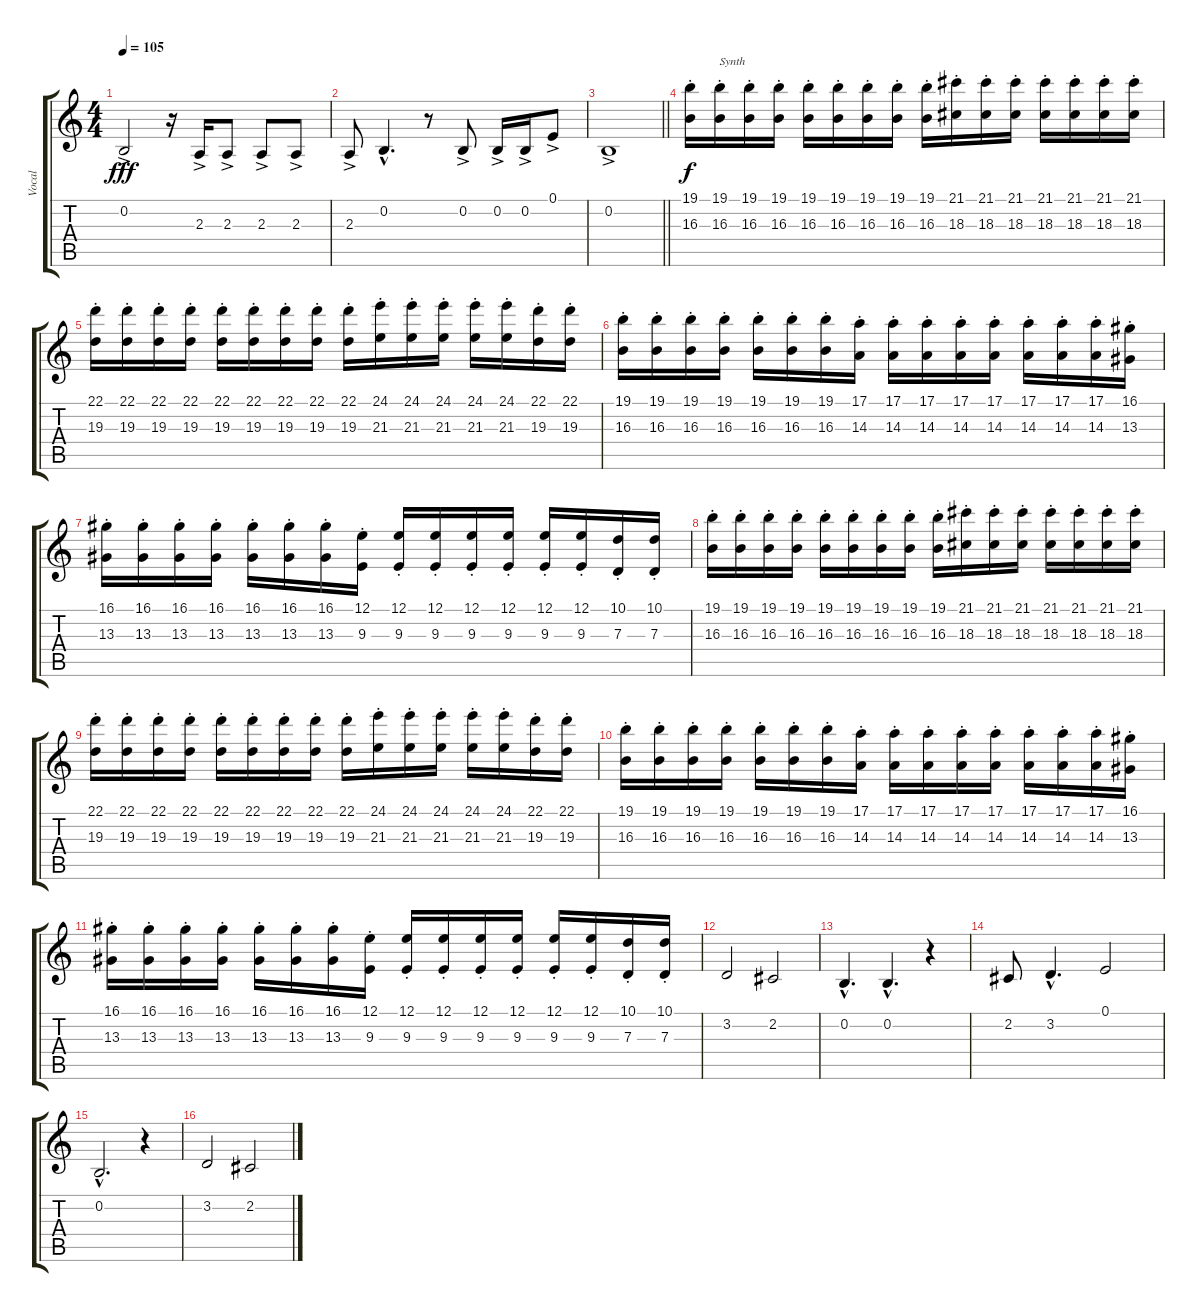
\track ("Vocal" "Vocal") {instrument stringensemble1}
\staff {score tabs}
\tuning (E4 B3 G3 D3 A2 E2) {hide}
\ts (4 4)
\tempo 105
\clef g2
\ks aminor
0.2{ac}.2{dy fff} r.16 2.3{ac}.16 2.3{ac}.8 2.3{ac}.8 2.3{ac}.8 |
2.3{ac}.8 0.2{hac}.4{d} r.8 0.2{ac}.8 0.2{ac}.16 0.2{ac}.16 0.1{ac}.8 |
\barLineRight lightlight
0.2{ac}.1 |
(19.1{st} 16.3{st}).16{dy f volume 10 instrument lead2sawtooth} (19.1{st} 16.3{st}).16{txt "Synth"} (19.1{st} 16.3{st}).16 (19.1{st} 16.3{st}).16 (19.1{st} 16.3{st}).16 (19.1{st} 16.3{st}).16 (19.1{st} 16.3{st}).16 (19.1{st} 16.3{st}).16 (19.1{st} 16.3{st}).16 (21.1{st} 18.3{st}).16 (21.1{st} 18.3{st}).16 (21.1{st} 18.3{st}).16 (21.1{st} 18.3{st}).16 (21.1{st} 18.3{st}).16 (21.1{st} 18.3{st}).16 (21.1{st} 18.3{st}).16 |
(22.1{st} 19.3{st}).16 (22.1{st} 19.3{st}).16 (22.1{st} 19.3{st}).16 (22.1{st} 19.3{st}).16 (22.1{st} 19.3{st}).16 (22.1{st} 19.3{st}).16 (22.1{st} 19.3{st}).16 (22.1{st} 19.3{st}).16 (22.1{st} 19.3{st}).16 (24.1{st} 21.3{st}).16 (24.1{st} 21.3{st}).16 (24.1{st} 21.3{st}).16 (24.1{st} 21.3{st}).16 (24.1{st} 21.3{st}).16 (22.1{st} 19.3{st}).16 (22.1{st} 19.3{st}).16 |
(19.1{st} 16.3{st}).16 (19.1{st} 16.3{st}).16 (19.1{st} 16.3{st}).16 (19.1{st} 16.3{st}).16 (19.1{st} 16.3{st}).16 (19.1{st} 16.3{st}).16 (19.1{st} 16.3{st}).16 (17.1{st} 14.3{st}).16 (17.1{st} 14.3{st}).16 (17.1{st} 14.3{st}).16 (17.1{st} 14.3{st}).16 (17.1{st} 14.3{st}).16 (17.1{st} 14.3{st}).16 (17.1{st} 14.3{st}).16 (17.1{st} 14.3{st}).16 (16.1{st} 13.3{st}).16 |
(16.1{st} 13.3{st}).16 (16.1{st} 13.3{st}).16 (16.1{st} 13.3{st}).16 (16.1{st} 13.3{st}).16 (16.1{st} 13.3{st}).16 (16.1{st} 13.3{st}).16 (16.1{st} 13.3{st}).16 (12.1{st} 9.3{st}).16 (12.1{st} 9.3{st}).16 (12.1{st} 9.3{st}).16 (12.1{st} 9.3{st}).16 (12.1{st} 9.3{st}).16 (12.1{st} 9.3{st}).16 (12.1{st} 9.3{st}).16 (10.1{st} 7.3{st}).16 (10.1{st} 7.3{st}).16 |
(19.1{st} 16.3{st}).16 (19.1{st} 16.3{st}).16 (19.1{st} 16.3{st}).16 (19.1{st} 16.3{st}).16 (19.1{st} 16.3{st}).16 (19.1{st} 16.3{st}).16 (19.1{st} 16.3{st}).16 (19.1{st} 16.3{st}).16 (19.1{st} 16.3{st}).16 (21.1{st} 18.3{st}).16 (21.1{st} 18.3{st}).16 (21.1{st} 18.3{st}).16 (21.1{st} 18.3{st}).16 (21.1{st} 18.3{st}).16 (21.1{st} 18.3{st}).16 (21.1{st} 18.3{st}).16 |
(22.1{st} 19.3{st}).16 (22.1{st} 19.3{st}).16 (22.1{st} 19.3{st}).16 (22.1{st} 19.3{st}).16 (22.1{st} 19.3{st}).16 (22.1{st} 19.3{st}).16 (22.1{st} 19.3{st}).16 (22.1{st} 19.3{st}).16 (22.1{st} 19.3{st}).16 (24.1{st} 21.3{st}).16 (24.1{st} 21.3{st}).16 (24.1{st} 21.3{st}).16 (24.1{st} 21.3{st}).16 (24.1{st} 21.3{st}).16 (22.1{st} 19.3{st}).16 (22.1{st} 19.3{st}).16 |
(19.1{st} 16.3{st}).16 (19.1{st} 16.3{st}).16 (19.1{st} 16.3{st}).16 (19.1{st} 16.3{st}).16 (19.1{st} 16.3{st}).16 (19.1{st} 16.3{st}).16 (19.1{st} 16.3{st}).16 (17.1{st} 14.3{st}).16 (17.1{st} 14.3{st}).16 (17.1{st} 14.3{st}).16 (17.1{st} 14.3{st}).16 (17.1{st} 14.3{st}).16 (17.1{st} 14.3{st}).16 (17.1{st} 14.3{st}).16 (17.1{st} 14.3{st}).16 (16.1{st} 13.3{st}).16 |
(16.1{st} 13.3{st}).16 (16.1{st} 13.3{st}).16 (16.1{st} 13.3{st}).16 (16.1{st} 13.3{st}).16 (16.1{st} 13.3{st}).16 (16.1{st} 13.3{st}).16 (16.1{st} 13.3{st}).16 (12.1{st} 9.3{st}).16 (12.1{st} 9.3{st}).16 (12.1{st} 9.3{st}).16 (12.1{st} 9.3{st}).16 (12.1{st} 9.3{st}).16 (12.1{st} 9.3{st}).16 (12.1{st} 9.3{st}).16 (10.1{st} 7.3{st}).16 (10.1{st} 7.3{st}).16 |
3.2.2{volume 16 instrument stringensemble1} 2.2.2 |
0.2{hac}.4{d} 0.2{hac}.4{d} r.4 |
2.2.8 3.2{hac}.4{d} 0.1.2 |
0.2{hac}.2{d} r.4 |
3.2.2 2.2.2
